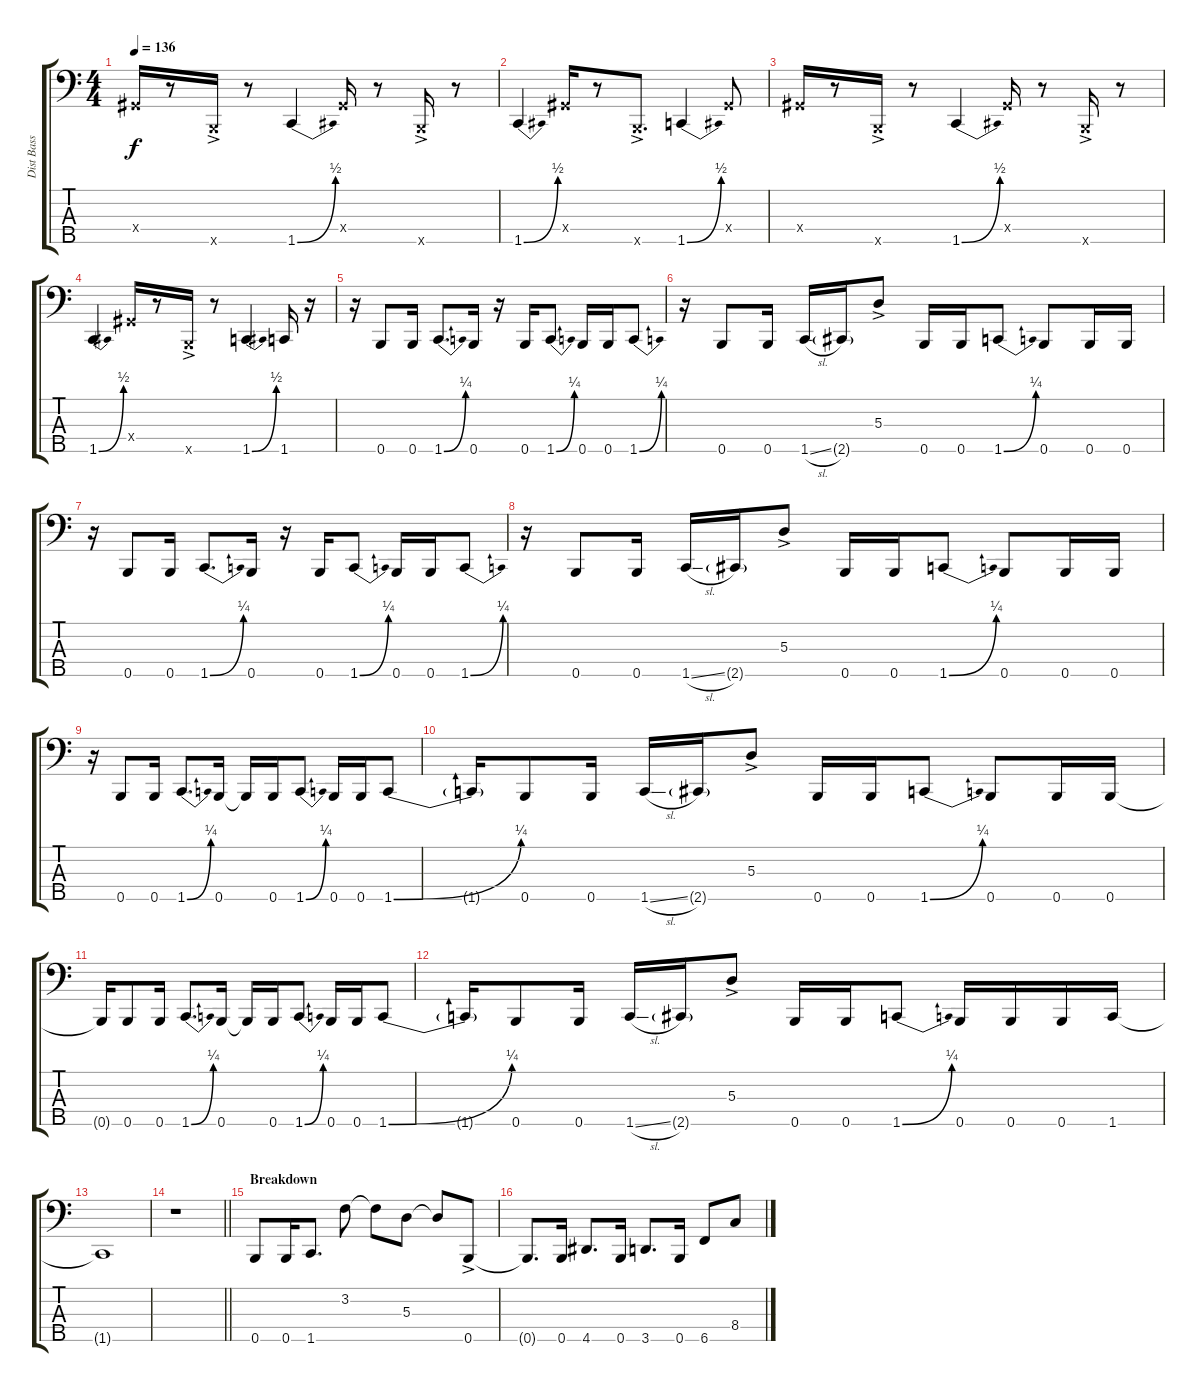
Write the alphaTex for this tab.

\track ("Dist Bass" "Dist Bass") {instrument electricbassfinger}
\staff {score tabs}
\tuning (G2 D2 A1 E1 B0) {hide}
\ts (4 4)
\tempo 136
\clef f4
\ks c
4.4{x}.16{dy f} r.8 0.5{ac x}.16 r.8 1.5{be (bend 0 0 60 2)}.4 4.4{x}.16 r.8 0.5{ac x}.16 r.8 |
1.5{be (bend 0 0 60 2)}.4 4.4{x}.16 r.8 0.5{ac x}.8{d} 1.5{be (bend 0 0 60 2)}.4 4.4{x}.8 |
4.4{x}.16 r.8 0.5{ac x}.16 r.8 1.5{be (bend 0 0 60 2)}.4 4.4{x}.16 r.8 0.5{ac x}.16 r.8 |
1.5{be (bend 0 0 60 2)}.4 4.4{x}.16 r.8 0.5{ac x}.16 r.8 1.5{be (bend 0 0 60 2)}.4 1.5.16 r.16 |
r.16 0.5.8 0.5.16 1.5{be (bend 0 0 60 1)}.8{d} 0.5.16 r.16 0.5.16 1.5{be (bend 0 0 60 1)}.8 0.5.16 0.5.16 1.5{be (bend 0 0 60 1)}.8 |
r.16 0.5.8 0.5.16 1.5{sl}.16 2.5{g}.16 5.3{ac}.8 0.5.16 0.5.16 1.5{be (bend 0 0 60 1)}.8 0.5.8 0.5.16 0.5.16 |
r.16 0.5.8 0.5.16 1.5{be (bend 0 0 60 1)}.8{d} 0.5.16 r.16 0.5.16 1.5{be (bend 0 0 60 1)}.8 0.5.16 0.5.16 1.5{be (bend 0 0 60 1)}.8 |
r.16 0.5.8 0.5.16 1.5{sl}.16 2.5{g}.16 5.3{ac}.8 0.5.16 0.5.16 1.5{be (bend 0 0 60 1)}.8 0.5.8 0.5.16 0.5.16 |
r.16 0.5.8 0.5.16 1.5{be (bend 0 0 60 1)}.8{d} 0.5.16 0.5{t}.16 0.5.16 1.5{be (bend 0 0 60 1)}.8 0.5.16 0.5.16 1.5{be (bend 0 0 60 1)}.8 |
1.5{t}.16 0.5.8 0.5.16 1.5{sl}.16 2.5{g}.16 5.3{ac}.8 0.5.16 0.5.16 1.5{be (bend 0 0 60 1)}.8 0.5.8 0.5.16 0.5.16 |
0.5{t}.16 0.5.8 0.5.16 1.5{be (bend 0 0 60 1)}.8{d} 0.5.16 0.5{t}.16 0.5.16 1.5{be (bend 0 0 60 1)}.8 0.5.16 0.5.16 1.5{be (bend 0 0 60 1)}.8 |
1.5{t}.16 0.5.8 0.5.16 1.5{sl}.16 2.5{g}.16 5.3{ac}.8 0.5.16 0.5.16 1.5{be (bend 0 0 60 1)}.8 0.5.16 0.5.16 0.5.16 1.5.16 |
1.5{t}.1 |
\barLineRight lightlight
r.1 |
\section ("" "Breakdown")
0.5.8 0.5.16 1.5.8{d} 3.2.8 3.2{t}.8 5.3.8 5.3{t}.8 0.5{ac}.8 |
0.5{t}.8{d} 0.5.16 4.5.8{d} 0.5.16 3.5.8{d} 0.5.16 6.5.8 8.4.8
